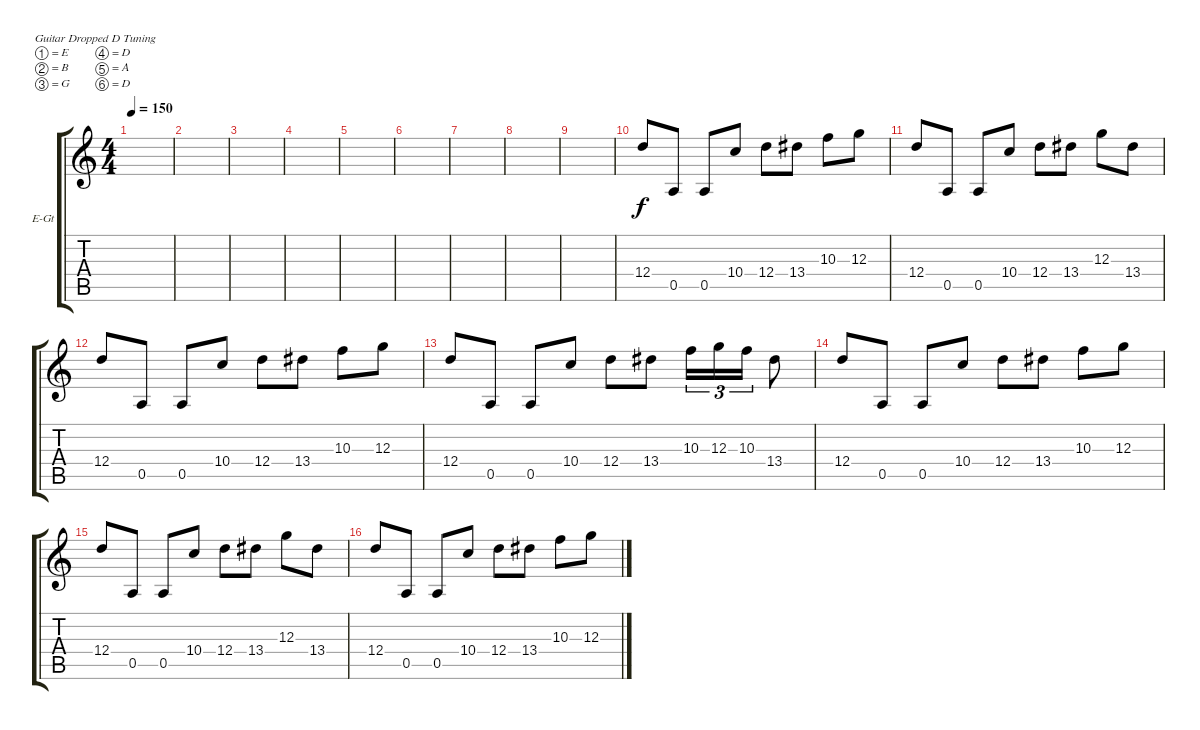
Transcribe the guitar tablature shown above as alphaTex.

\defaultSystemsLayout 4
\bracketExtendMode groupsimilarinstruments
\firstSystemTrackNameOrientation horizontal
\otherSystemsTrackNameOrientation horizontal
\track ("Electric Guitar" "E-Gt") {instrument distortionguitar}
\staff {score tabs}
\tuning (E4 B3 G3 D3 A2 D2)
\ts (4 4)
\tempo 150
\clef g2
\scale
0.333333
\ks c
|
\scale
0.333333 |
\scale
0.333333 |
\scale
0.333333 |
\scale
0.333333 |
\scale
0.333333 |
\scale
0.333333 |
\scale
0.333333 |
\scale
0.333333 |
\scale
0.333333 12.4.8 0.5.8 0.5.8 10.4.8 12.4.8 13.4.8 10.3.8 12.3.8 |
\scale
0.333333 12.4.8 0.5.8 0.5.8 10.4.8 12.4.8 13.4.8 12.3.8 13.4.8 |
\scale
0.333333 12.4.8 0.5.8 0.5.8 10.4.8 12.4.8 13.4.8 10.3.8 12.3.8 |
\scale
0.333333 12.4.8 0.5.8 0.5.8 10.4.8 12.4.8 13.4.8 10.3.16{tu (3 2)} 12.3.16{tu (3 2)} 10.3.16{tu (3 2)} 13.4.8 |
\scale
0.333333 12.4.8 0.5.8 0.5.8 10.4.8 12.4.8 13.4.8 10.3.8 12.3.8 |
\scale
0.333333 12.4.8 0.5.8 0.5.8 10.4.8 12.4.8 13.4.8 12.3.8 13.4.8 |
\scale
0.333333 12.4.8 0.5.8 0.5.8 10.4.8 12.4.8 13.4.8 10.3.8 12.3.8
